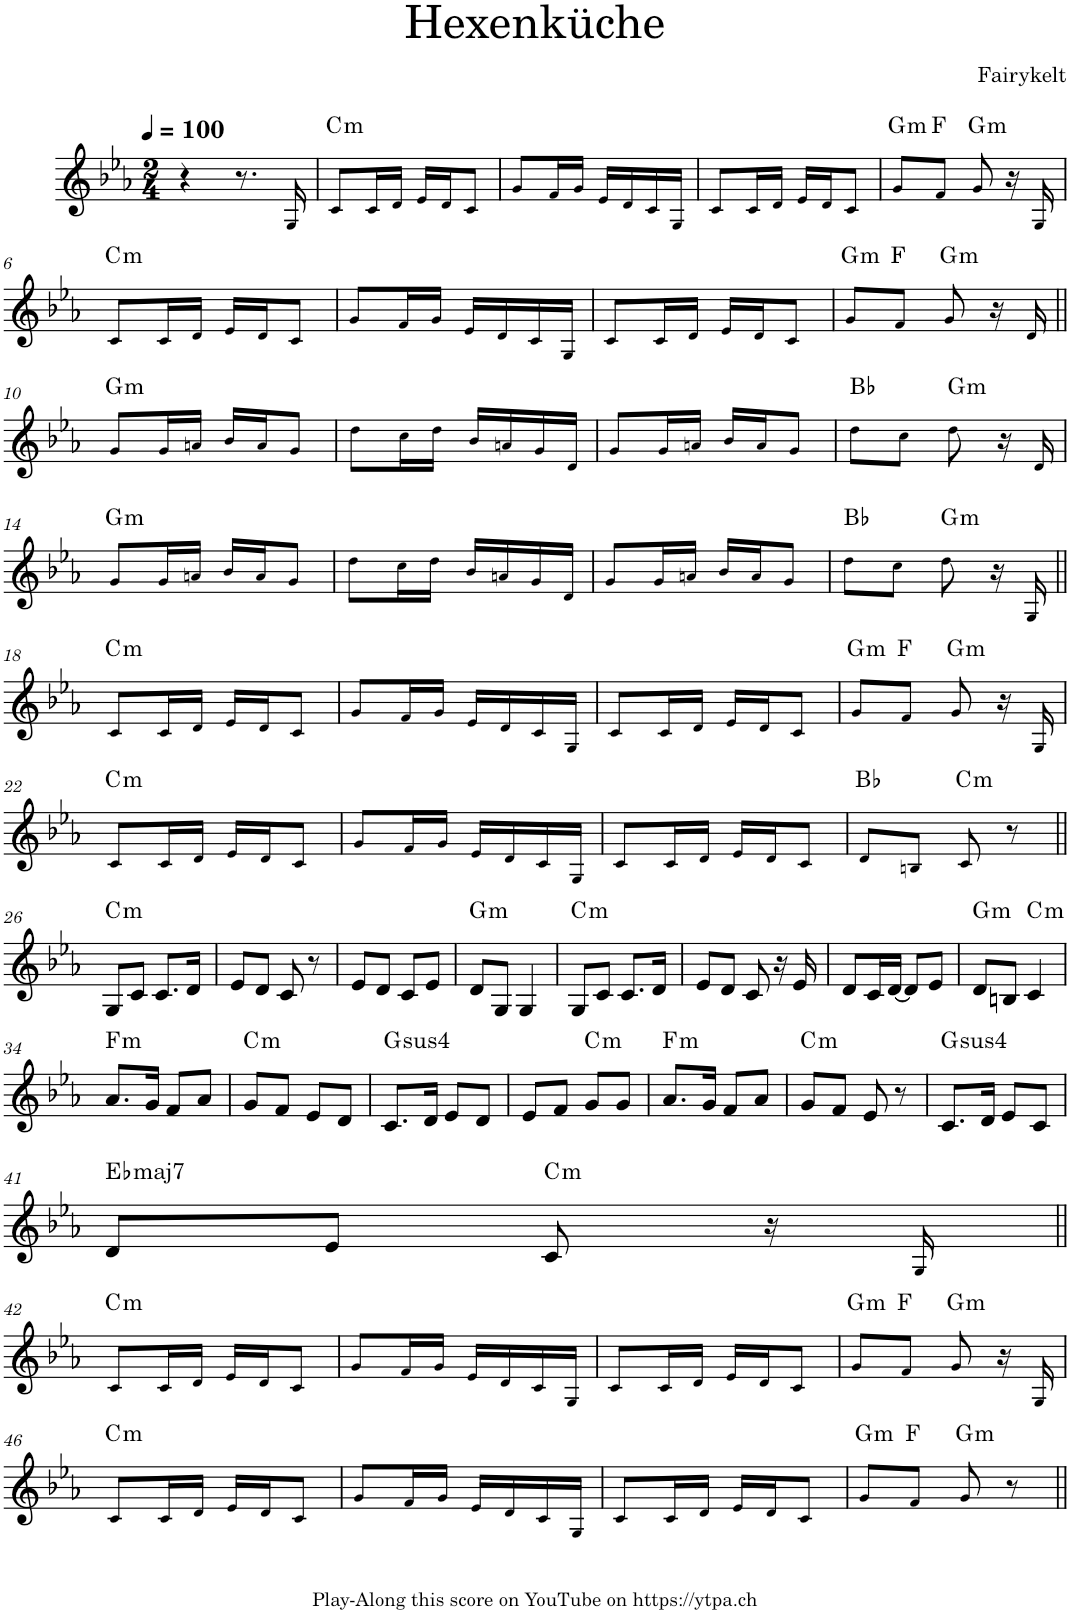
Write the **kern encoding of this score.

**kern	**harte
*part1	*part1
*staff1	*
*I"Piano	*
*I'Pno.	*
*clefG2	*
*k[b-e-a-]	*
*M2/4	*
*MM100	*
=1	=1
4r	.
8.r	.
16G!/	.
=2	=2
!	!LO:H:kt=m
8c!/L	C:min
16c!/L	.
16d!/JJ	.
16e-!/LL	.
16d!/J	.
8c!/J	.
=3	=3
8g!/L	.
16f!/L	.
16g!/JJ	.
16e-!/LL	.
16d!/	.
16c!/	.
16G!/JJ	.
=4	=4
8c!/L	.
16c!/L	.
16d!/JJ	.
16e-!/LL	.
16d!/J	.
8c!/J	.
=5	=5
!	!LO:H:kt=m
8g!/L	G:min
8f!/J	F:maj
!	!LO:H:kt=m
8g!/	G:min
16r	.
16G!/	.
!!LO:LB:g=z
=6	=6
!	!LO:H:kt=m
8c!/L	C:min
16c!/L	.
16d!/JJ	.
16e-!/LL	.
16d!/J	.
8c!/J	.
=7	=7
8g!/L	.
16f!/L	.
16g!/JJ	.
16e-!/LL	.
16d!/	.
16c!/	.
16G!/JJ	.
=8	=8
8c!/L	.
16c!/L	.
16d!/JJ	.
16e-!/LL	.
16d!/J	.
8c!/J	.
=9	=9
!	!LO:H:kt=m
8g!/L	G:min
8f!/J	F:maj
!	!LO:H:kt=m
8g!/	G:min
16r	.
16d!/	.
!!LO:LB:g=z
=10||	=10||
!	!LO:H:kt=m
8g!/L	G:min
16g!/L	.
16an!/JJ	.
16b-!/LL	.
16a!/J	.
8g!/J	.
=11	=11
8dd!\L	.
16cc!\L	.
16dd!\JJ	.
16b-!/LL	.
16an!/	.
16g!/	.
16d!/JJ	.
=12	=12
8g!/L	.
16g!/L	.
16an!/JJ	.
16b-!/LL	.
16a!/J	.
8g!/J	.
=13	=13
8dd!\L	Bb:maj
8cc!\J	.
!	!LO:H:kt=m
8dd!\	G:min
16r	.
16d!/	.
!!LO:LB:g=z
=14	=14
!	!LO:H:kt=m
8g!/L	G:min
16g!/L	.
16an!/JJ	.
16b-!/LL	.
16a!/J	.
8g!/J	.
=15	=15
8dd!\L	.
16cc!\L	.
16dd!\JJ	.
16b-!/LL	.
16an!/	.
16g!/	.
16d!/JJ	.
=16	=16
8g!/L	.
16g!/L	.
16an!/JJ	.
16b-!/LL	.
16a!/J	.
8g!/J	.
=17	=17
8dd!\L	Bb:maj
8cc!\J	.
!	!LO:H:kt=m
8dd!\	G:min
16r	.
16G!/	.
!!LO:LB:g=z
=18||	=18||
!	!LO:H:kt=m
8c!/L	C:min
16c!/L	.
16d!/JJ	.
16e-!/LL	.
16d!/J	.
8c!/J	.
=19	=19
8g!/L	.
16f!/L	.
16g!/JJ	.
16e-!/LL	.
16d!/	.
16c!/	.
16G!/JJ	.
=20	=20
8c!/L	.
16c!/L	.
16d!/JJ	.
16e-!/LL	.
16d!/J	.
8c!/J	.
=21	=21
!	!LO:H:kt=m
8g!/L	G:min
8f!/J	F:maj
!	!LO:H:kt=m
8g!/	G:min
16r	.
16G!/	.
!!LO:LB:g=z
=22	=22
!	!LO:H:kt=m
8c!/L	C:min
16c!/L	.
16d!/JJ	.
16e-!/LL	.
16d!/J	.
8c!/J	.
=23	=23
8g!/L	.
16f!/L	.
16g!/JJ	.
16e-!/LL	.
16d!/	.
16c!/	.
16G!/JJ	.
=24	=24
8c!/L	.
16c!/L	.
16d!/JJ	.
16e-!/LL	.
16d!/J	.
8c!/J	.
=25	=25
8d!/L	Bb:maj
8Bn!/J	.
!	!LO:H:kt=m
8c!/	C:min
8r	.
!!LO:LB:g=z
=26||	=26||
!	!LO:H:kt=m
8G/L	C:min
8c/J	.
8.c/L	.
16d/Jk	.
=27	=27
8e-/L	.
8d/J	.
8c/	.
8r	.
=28	=28
8e-/L	.
8d/J	.
8c/L	.
8e-/J	.
=29	=29
!	!LO:H:kt=m
8d/L	G:min
8G/J	.
4G/	.
=30	=30
!	!LO:H:kt=m
8G/L	C:min
8c/J	.
8.c/L	.
16d/Jk	.
=31	=31
8e-/L	.
8d/J	.
8c/	.
16r	.
16e-/	.
=32	=32
8d/L	.
16c/L	.
[16d/JJ	.
8d/L]	.
8e-/J	.
=33	=33
!	!LO:H:kt=m
8d/L	G:min
8Bn/J	.
!	!LO:H:kt=m
4c/	C:min
!!LO:LB:g=z
=34	=34
!	!LO:H:kt=m
8.a-/L	F:min
16g/Jk	.
8f/L	.
8a-/J	.
=35	=35
!	!LO:H:kt=m
8g/L	C:min
8f/J	.
8e-/L	.
8d/J	.
=36	=36
!	!LO:H:kt=4
8.c/L	G:sus4
16d/Jk	.
8e-/L	.
8d/J	.
=37	=37
8e-/L	.
8f/J	.
!	!LO:H:kt=m
8g/L	C:min
8g/J	.
=38	=38
!	!LO:H:kt=m
8.a-/L	F:min
16g/Jk	.
8f/L	.
8a-/J	.
=39	=39
!	!LO:H:kt=m
8g/L	C:min
8f/J	.
8e-/	.
8r	.
=40	=40
!	!LO:H:kt=4
8.c/L	G:sus4
16d/Jk	.
8e-/L	.
8c/J	.
!!LO:LB:g=z
=41	=41
!	!LO:H:kt=maj7
8d/L	Eb:maj7
8e-/J	.
!	!LO:H:kt=m
8c/	C:min
16r	.
16G!/	.
!!LO:LB:g=z
=42||	=42||
!	!LO:H:kt=m
8c!/L	C:min
16c!/L	.
16d!/JJ	.
16e-!/LL	.
16d!/J	.
8c!/J	.
=43	=43
8g!/L	.
16f!/L	.
16g!/JJ	.
16e-!/LL	.
16d!/	.
16c!/	.
16G!/JJ	.
=44	=44
8c!/L	.
16c!/L	.
16d!/JJ	.
16e-!/LL	.
16d!/J	.
8c!/J	.
=45	=45
!	!LO:H:kt=m
8g!/L	G:min
8f!/J	F:maj
!	!LO:H:kt=m
8g!/	G:min
16r	.
16G!/	.
!!LO:LB:g=z
=46	=46
!	!LO:H:kt=m
8c!/L	C:min
16c!/L	.
16d!/JJ	.
16e-!/LL	.
16d!/J	.
8c!/J	.
=47	=47
8g!/L	.
16f!/L	.
16g!/JJ	.
16e-!/LL	.
16d!/	.
16c!/	.
16G!/JJ	.
=48	=48
8c!/L	.
16c!/L	.
16d!/JJ	.
16e-!/LL	.
16d!/J	.
8c!/J	.
=49	=49
!	!LO:H:kt=m
8g!/L	G:min
8f!/J	F:maj
!	!LO:H:kt=m
8g!/	G:min
8r	.
=||	=||
*-	*-
